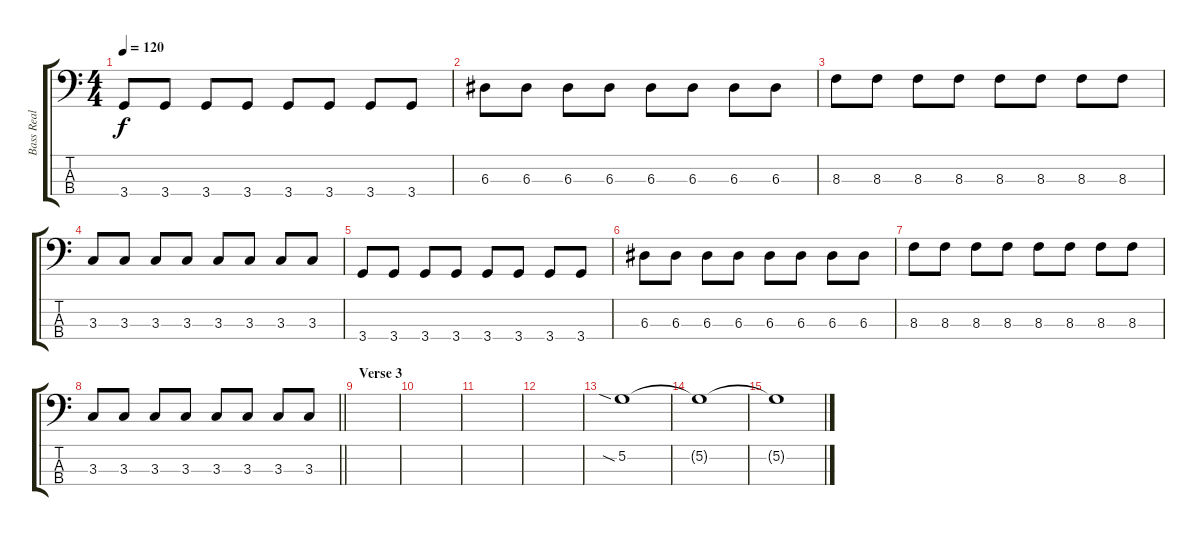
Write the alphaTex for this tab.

\track ("Bass Real" "Bass Real") {instrument electricbassfinger}
\staff {score tabs}
\tuning (G2 D2 A1 E1) {hide}
\ts (4 4)
\tempo 120
\clef f4
\ks c
3.4.8{dy f} 3.4.8 3.4.8 3.4.8 3.4.8 3.4.8 3.4.8 3.4.8 |
6.3.8 6.3.8 6.3.8 6.3.8 6.3.8 6.3.8 6.3.8 6.3.8 |
8.3.8 8.3.8 8.3.8 8.3.8 8.3.8 8.3.8 8.3.8 8.3.8 |
3.3.8 3.3.8 3.3.8 3.3.8 3.3.8 3.3.8 3.3.8 3.3.8 |
3.4.8 3.4.8 3.4.8 3.4.8 3.4.8 3.4.8 3.4.8 3.4.8 |
6.3.8 6.3.8 6.3.8 6.3.8 6.3.8 6.3.8 6.3.8 6.3.8 |
8.3.8 8.3.8 8.3.8 8.3.8 8.3.8 8.3.8 8.3.8 8.3.8 |
\barLineRight lightlight
3.3.8 3.3.8 3.3.8 3.3.8 3.3.8 3.3.8 3.3.8 3.3.8 |
\section ("" "Verse 3")
|
|
|
|
5.2{sia}.1 |
5.2{t}.1 |
5.2{t}.1
